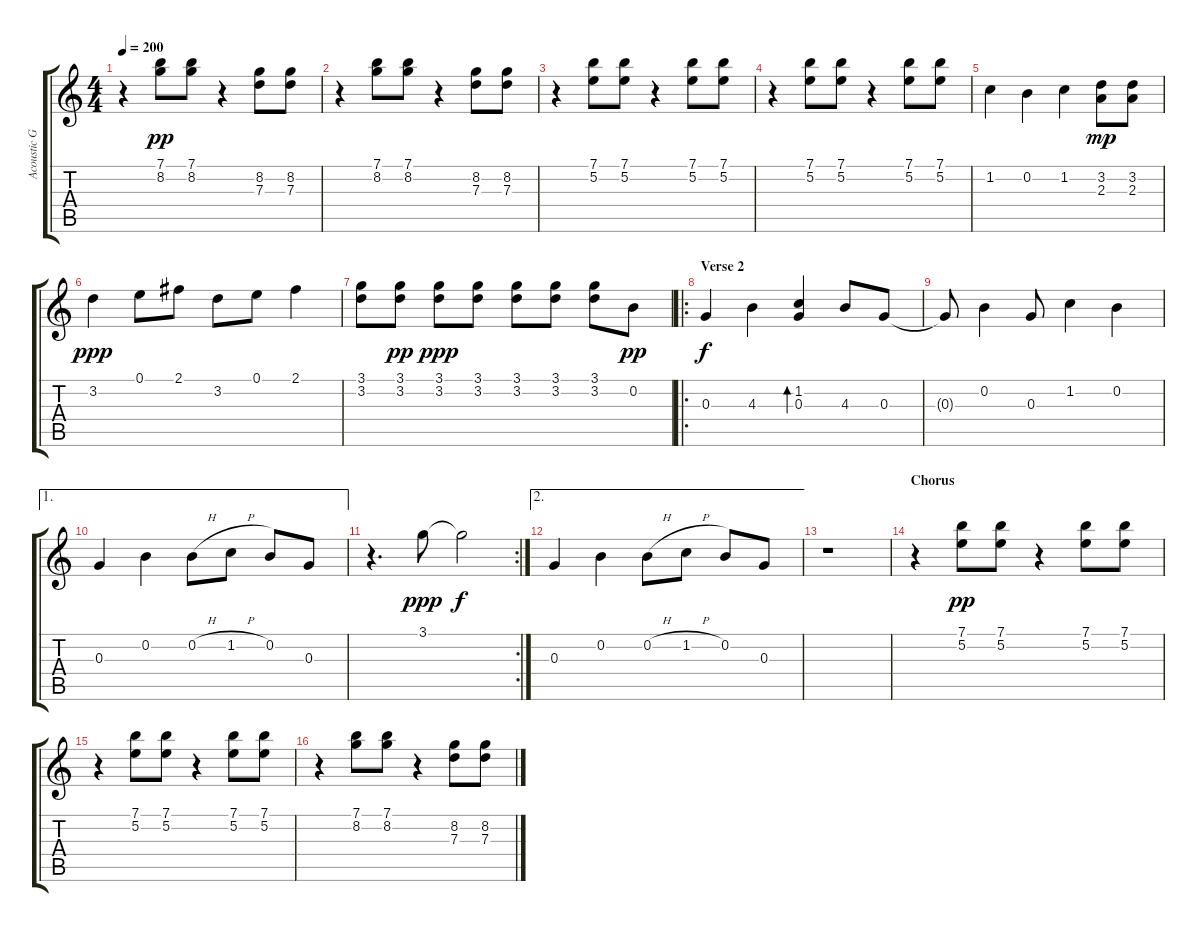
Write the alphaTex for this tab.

\track ("Acoustic Guitar" "Acoustic G") {instrument acousticguitarsteel}
\staff {score tabs}
\tuning (E4 B3 G3 D3 A2 E2) {hide}
\ts (4 4)
\tempo 200
\clef g2
\ks c
r.4{dy pp} (7.1 8.2).8 (7.1 8.2).8 r.4 (8.2 7.3).8 (8.2 7.3).8 |
r.4 (7.1 8.2).8 (7.1 8.2).8 r.4 (8.2 7.3).8 (8.2 7.3).8 |
r.4 (7.1 5.2).8 (7.1 5.2).8 r.4 (7.1 5.2).8 (7.1 5.2).8 |
r.4 (7.1 5.2).8 (7.1 5.2).8 r.4 (7.1 5.2).8 (7.1 5.2).8 |
1.2.4 0.2.4 1.2.4 (3.2 2.3).8{dy mp} (3.2 2.3).8 |
3.2.4{dy ppp} 0.1.8 2.1.8 3.2.8 0.1.8 2.1.4 |
(3.1 3.2).8 (3.1 3.2).8{dy pp} (3.1 3.2).8{dy ppp} (3.1 3.2).8 (3.1 3.2).8 (3.1 3.2).8 (3.1 3.2).8 0.2.8{dy pp} |
\ro
\section ("" "Verse 2")
0.3.4{dy f} 4.3.4 (1.2 0.3).4{bd 120} 4.3.8 0.3.8 |
0.3{t}.8 0.2.4 0.3.8 1.2.4 0.2.4 |
\ae 1
0.3.4 0.2.4 0.2{h}.8 1.2{h}.8 0.2.8 0.3.8 |
\rc 2
r.4{d} 3.1.8{dy ppp} 3.1{t}.2{dy f} |
\ae 2
0.3.4 0.2.4 0.2{h}.8 1.2{h}.8 0.2.8 0.3.8 |
r.1 |
\section ("" "Chorus")
r.4 (7.1 5.2).8{dy pp} (7.1 5.2).8 r.4 (7.1 5.2).8 (7.1 5.2).8 |
r.4 (7.1 5.2).8 (7.1 5.2).8 r.4 (7.1 5.2).8 (7.1 5.2).8 |
r.4 (7.1 8.2).8 (7.1 8.2).8 r.4 (8.2 7.3).8 (8.2 7.3).8
